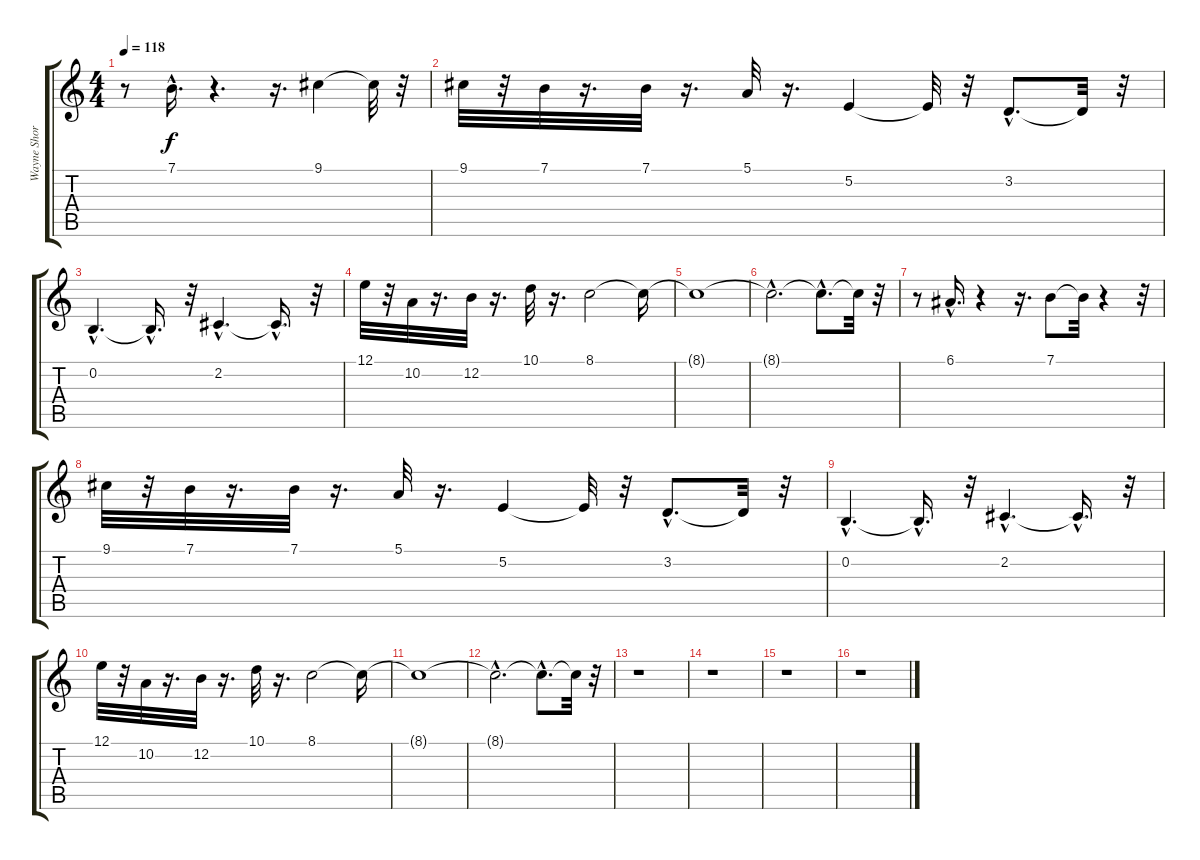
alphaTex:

\track ("Wayne Shorter" "Wayne Shor") {instrument altosax}
\staff {score tabs}
\tuning (E4 B3 G3 D3 A2 E2) {hide}
\ts (4 4)
\tempo 118
\clef g2
\ks c
r.8{dy f} 7.1{hac}.16{d} r.4{d} r.16{d} 9.1.4 9.1{t}.32 r.32 |
9.1.32 r.32 7.1.32 r.16{d} 7.1.32 r.16{d} 5.1.32 r.16{d} 5.2.4 5.2{t}.32 r.32 3.2{hac}.8{d} 3.2{t}.32 r.32 |
0.2{hac}.4{d} 0.2{hac t}.16{d} r.32 2.2{hac}.4{d} 2.2{hac t}.16{d} r.32 |
12.1.32 r.32 10.2.32 r.16{d} 12.2.32 r.16{d} 10.1.32 r.16{d} 8.1.2 8.1{t}.16 |
8.1{t}.1 |
8.1{hac t}.2{d} 8.1{hac t}.8{d} 8.1{t}.32 r.32 |
r.8 6.1{hac}.16{d} r.4 r.16{d} 7.1.8 7.1{t}.32 r.4 r.32 |
9.1.32 r.32 7.1.32 r.16{d} 7.1.32 r.16{d} 5.1.32 r.16{d} 5.2.4 5.2{t}.32 r.32 3.2{hac}.8{d} 3.2{t}.32 r.32 |
0.2{hac}.4{d} 0.2{hac t}.16{d} r.32 2.2{hac}.4{d} 2.2{hac t}.16{d} r.32 |
12.1.32 r.32 10.2.32 r.16{d} 12.2.32 r.16{d} 10.1.32 r.16{d} 8.1.2 8.1{t}.16 |
8.1{t}.1 |
8.1{hac t}.2{d} 8.1{hac t}.8{d} 8.1{t}.32 r.32 |
r.1 |
r.1 |
r.1 |
r.1
